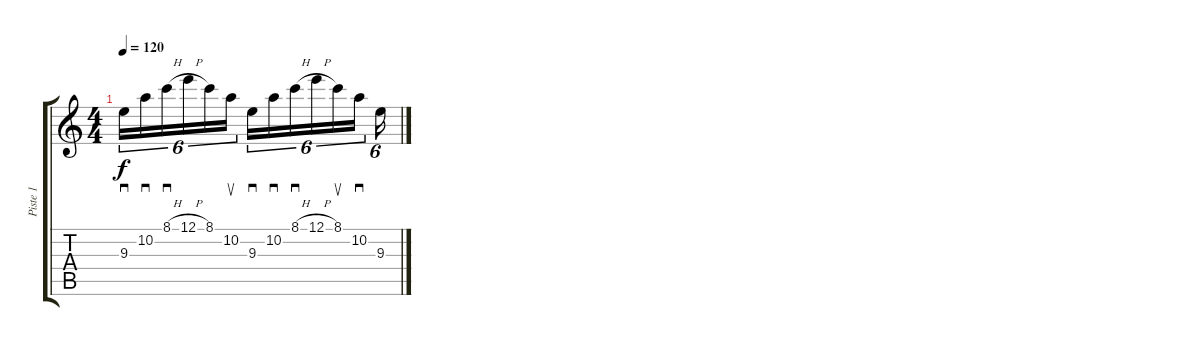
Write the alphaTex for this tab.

\track ("Piste 1" "Piste 1") {instrument acousticguitarnylon}
\staff {score tabs}
\tuning (E4 B3 G3 D3 A2 E2) {hide}
\ts (4 4)
\tempo 120
\clef g2
\ks c
9.3.16{sd tu (6 4) dy f instrument acousticguitarnylon} 10.2.16{sd tu (6 4)} 8.1{h}.16{sd tu (6 4)} 12.1{h}.16{tu (6 4)} 8.1.16{tu (6 4)} 10.2.16{su tu (6 4)} 9.3.16{sd tu (6 4)} 10.2.16{sd tu (6 4)} 8.1{h}.16{sd tu (6 4)} 12.1{h}.16{tu (6 4)} 8.1.16{su tu (6 4)} 10.2.16{sd tu (6 4)} 9.3.16{tu (6 4)}
